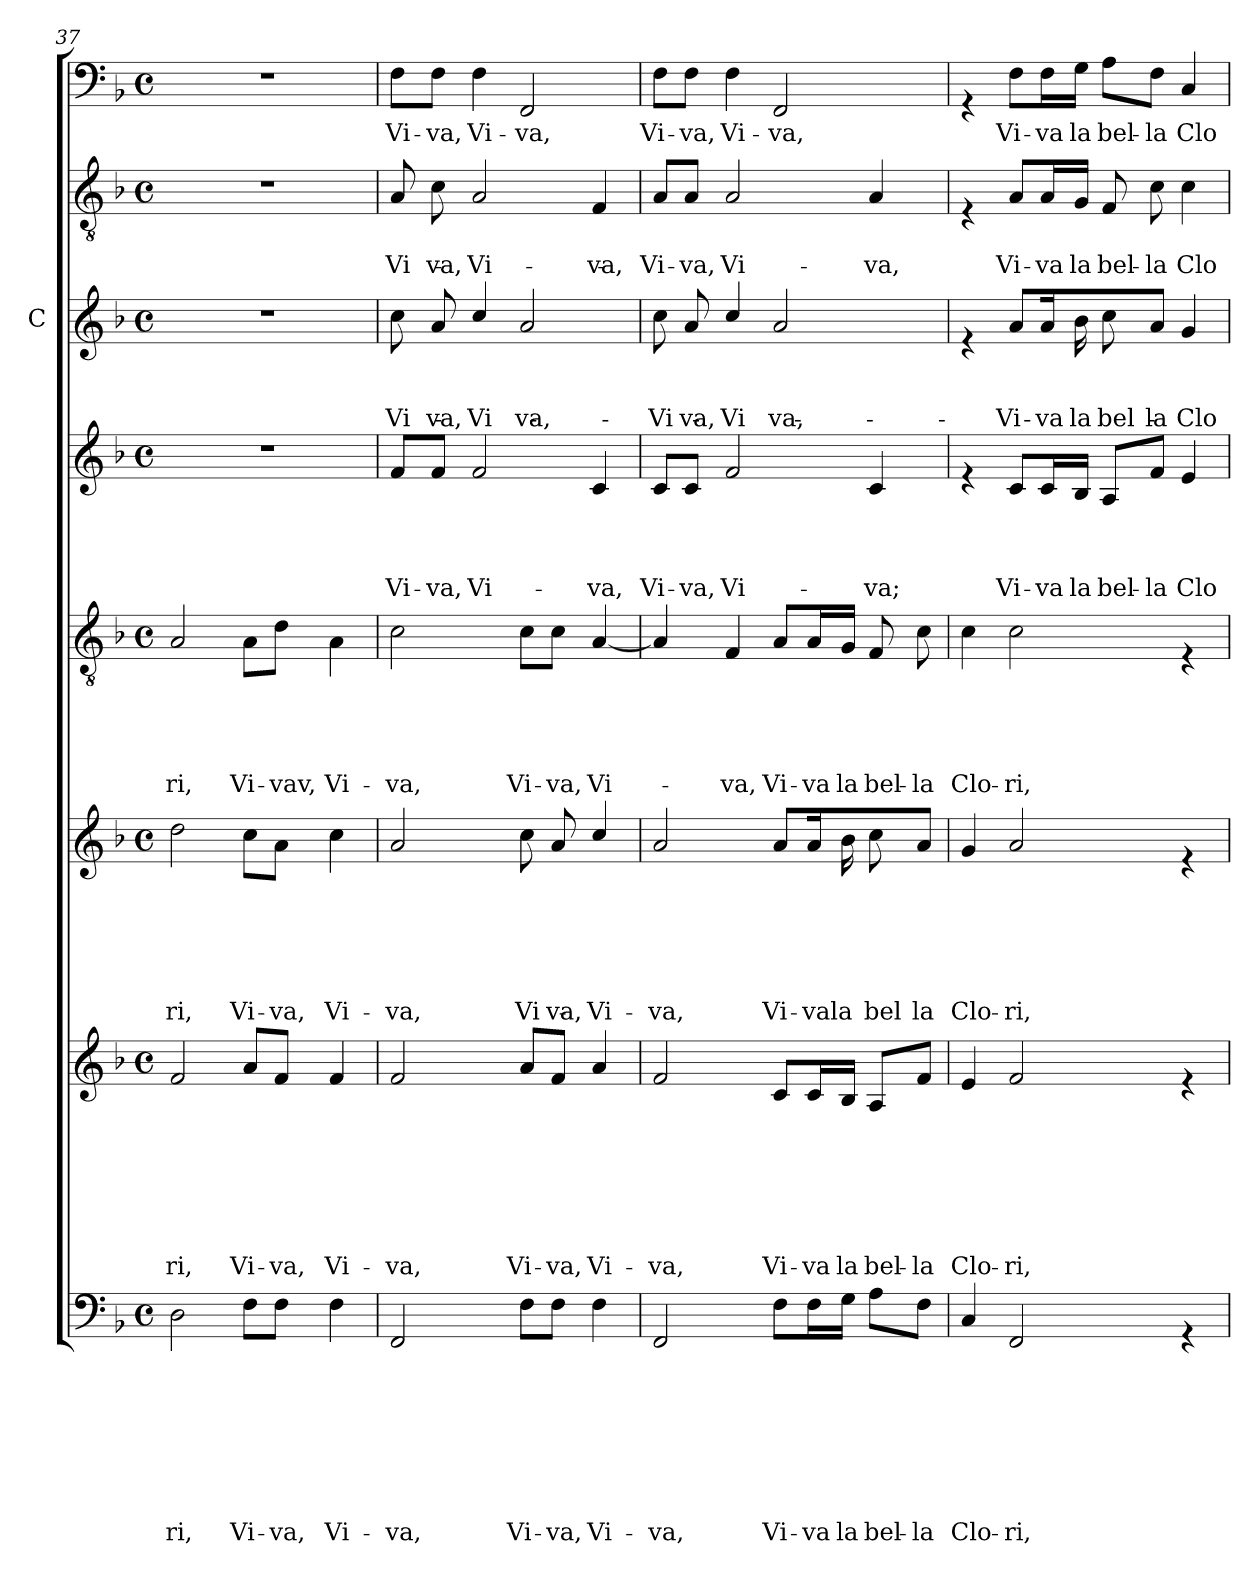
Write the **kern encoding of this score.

**kern	**text	**text	**text	**text	**text	**text	**text	**text	**kern	**text	**text	**text	**text	**text	**text	**text	**kern	**text	**text	**text	**text	**text	**text	**kern	**text	**text	**text	**text	**text	**kern	**text	**text	**text	**text	**kern	**text	**text	**text	**kern	**text	**text	**kern	**text
*part8	*part8	*part8	*part8	*part8	*part8	*part8	*part8	*part8	*part7	*part7	*part7	*part7	*part7	*part7	*part7	*part7	*part6	*part6	*part6	*part6	*part6	*part6	*part6	*part5	*part5	*part5	*part5	*part5	*part5	*part4	*part4	*part4	*part4	*part4	*part3	*part3	*part3	*part3	*part2	*part2	*part2	*part1	*part1
*staff8	*staff8	*staff8	*staff8	*staff8	*staff8	*staff8	*staff8	*staff8	*staff7	*staff7	*staff7	*staff7	*staff7	*staff7	*staff7	*staff7	*staff6	*staff6	*staff6	*staff6	*staff6	*staff6	*staff6	*staff5	*staff5	*staff5	*staff5	*staff5	*staff5	*staff4	*staff4	*staff4	*staff4	*staff4	*staff3	*staff3	*staff3	*staff3	*staff2	*staff2	*staff2	*staff1	*staff1
*	*	*	*	*	*	*	*	*	*	*	*	*	*	*	*	*	*	*	*	*	*	*	*	*	*	*	*	*	*	*	*	*	*	*	*I"C	*	*	*	*	*	*	*	*
*clefF4	*	*	*	*	*	*	*	*	*clefG2	*	*	*	*	*	*	*	*clefG2	*	*	*	*	*	*	*clefGv2	*	*	*	*	*	*clefG2	*	*	*	*	*clefG2	*	*	*	*clefGv2	*	*	*clefF4	*
*k[b-]	*	*	*	*	*	*	*	*	*k[b-]	*	*	*	*	*	*	*	*k[b-]	*	*	*	*	*	*	*k[b-]	*	*	*	*	*	*k[b-]	*	*	*	*	*k[b-]	*	*	*	*k[b-]	*	*	*k[b-]	*
*F:	*	*	*	*	*	*	*	*	*F:	*	*	*	*	*	*	*	*F:	*	*	*	*	*	*	*F:	*	*	*	*	*	*F:	*	*	*	*	*F:	*	*	*	*F:	*	*	*F:	*
*M4/4	*	*	*	*	*	*	*	*	*M4/4	*	*	*	*	*	*	*	*M4/4	*	*	*	*	*	*	*M4/4	*	*	*	*	*	*M4/4	*	*	*	*	*M4/4	*	*	*	*M4/4	*	*	*M4/4	*
*met(c)	*	*	*	*	*	*	*	*	*met(c)	*	*	*	*	*	*	*	*met(c)	*	*	*	*	*	*	*met(c)	*	*	*	*	*	*met(c)	*	*	*	*	*met(c)	*	*	*	*met(c)	*	*	*met(c)	*
=37	=37	=37	=37	=37	=37	=37	=37	=37	=37	=37	=37	=37	=37	=37	=37	=37	=37	=37	=37	=37	=37	=37	=37	=37	=37	=37	=37	=37	=37	=37	=37	=37	=37	=37	=37	=37	=37	=37	=37	=37	=37	=37	=37
!	!	!	!	!	!	!	!	!LO:LY:b	!	!	!	!	!	!	!	!LO:LY:b	!	!	!	!	!	!	!LO:LY:b	!	!	!	!	!	!LO:LY:b	!	!	!	!	!	!	!	!	!	!	!	!	!	!
2D\	.	.	.	.	.	.	.	-ri,	2f/	.	.	.	.	.	.	-ri,	2dd\	.	.	.	.	.	-ri,	2A/	.	.	.	.	-ri,	1r	.	.	.	.	1r	.	.	.	1r	.	.	1r	.
!	!	!	!	!	!	!	!	!LO:LY:b	!	!	!	!	!	!	!	!LO:LY:b	!	!	!	!	!	!	!LO:LY:b	!	!	!	!	!	!LO:LY:b	!	!	!	!	!	!	!	!	!	!	!	!	!	!
8F\L	.	.	.	.	.	.	.	Vi-	8a/L	.	.	.	.	.	.	Vi-	8cc\L	.	.	.	.	.	Vi-	8A\L	.	.	.	.	Vi-	.	.	.	.	.	.	.	.	.	.	.	.	.	.
!	!	!	!	!	!	!	!	!LO:LY:b	!	!	!	!	!	!	!	!LO:LY:b	!	!	!	!	!	!	!LO:LY:b	!	!	!	!	!	!LO:LY:b	!	!	!	!	!	!	!	!	!	!	!	!	!	!
8F\J	.	.	.	.	.	.	.	-va,	8f/J	.	.	.	.	.	.	-va,	8a\J	.	.	.	.	.	-va,	8d\J	.	.	.	.	-vav,	.	.	.	.	.	.	.	.	.	.	.	.	.	.
!	!	!	!	!	!	!	!	!LO:LY:b	!	!	!	!	!	!	!	!LO:LY:b	!	!	!	!	!	!	!LO:LY:b	!	!	!	!	!	!LO:LY:b	!	!	!	!	!	!	!	!	!	!	!	!	!	!
4F\	.	.	.	.	.	.	.	Vi-	4f/	.	.	.	.	.	.	Vi-	4cc\	.	.	.	.	.	Vi-	4A\	.	.	.	.	Vi-	.	.	.	.	.	.	.	.	.	.	.	.	.	.
=38	=38	=38	=38	=38	=38	=38	=38	=38	=38	=38	=38	=38	=38	=38	=38	=38	=38	=38	=38	=38	=38	=38	=38	=38	=38	=38	=38	=38	=38	=38	=38	=38	=38	=38	=38	=38	=38	=38	=38	=38	=38	=38	=38
!	!	!	!	!	!	!	!	!LO:LY:b	!	!	!	!	!	!	!	!LO:LY:b	!	!	!	!	!	!	!LO:LY:b	!	!	!	!	!	!LO:LY:b	!	!	!	!	!LO:LY:b	!	!	!	!LO:LY:b	!	!	!LO:LY:b	!	!LO:LY:b
*	*	*	*	*	*	*	*	*	*	*	*	*	*	*	*	*	*^	*	*	*	*	*	*	*	*	*	*	*	*	*	*	*	*	*	*^	*	*	*	*^	*	*	*	*
2FF/	.	.	.	.	.	.	.	-va,	2f/	.	.	.	.	.	.	-va,	2a/	2ryy	.	.	.	.	.	-va,	2c\	.	.	.	.	-va,	8f/L	.	.	.	Vi-	8cc\	8ryy	.	.	Vi-	8A/	8ryy	.	Vi-	8F\L	Vi-
!	!	!	!	!	!	!	!	!	!	!	!	!	!	!	!	!	!	!	!	!	!	!	!	!	!	!	!	!	!	!	!	!	!	!	!LO:LY:b	!	!	!	!	!LO:LY:b	!	!	!	!LO:LY:b	!	!LO:LY:b
.	.	.	.	.	.	.	.	.	.	.	.	.	.	.	.	.	.	.	.	.	.	.	.	.	.	.	.	.	.	.	8f/J	.	.	.	-va,	8ryy	8a/	.	.	-va,	8ryy	8c\	.	-va,	8F\J	-va,
!	!	!	!	!	!	!	!	!	!	!	!	!	!	!	!	!	!	!	!	!	!	!	!	!	!	!	!	!	!	!	!	!	!	!	!LO:LY:b	!	!	!	!	!LO:LY:b	!	!	!	!LO:LY:b	!	!LO:LY:b
.	.	.	.	.	.	.	.	.	.	.	.	.	.	.	.	.	.	.	.	.	.	.	.	.	.	.	.	.	.	.	2f/	.	.	.	Vi-	4cc/	4ryy	.	.	-Vi-	2A/	2ryy	.	-Vi-	4F\	Vi-
!	!	!	!	!	!	!	!	!LO:LY:b	!	!	!	!	!	!	!	!LO:LY:b	!	!	!	!	!	!	!	!LO:LY:b	!	!	!	!	!	!LO:LY:b	!	!	!	!	!	!	!	!	!	!LO:LY:b	!	!	!	!	!	!LO:LY:b
8F\L	.	.	.	.	.	.	.	Vi-	8a/L	.	.	.	.	.	.	Vi-	8cc\	8ryy	.	.	.	.	.	Vi-	8c\L	.	.	.	.	Vi-	.	.	.	.	.	2ryy	2a/	.	.	va,	.	.	.	.	2FF/	-va,
!	!	!	!	!	!	!	!	!LO:LY:b	!	!	!	!	!	!	!	!LO:LY:b	!	!	!	!	!	!	!	!LO:LY:b	!	!	!	!	!	!LO:LY:b	!	!	!	!	!	!	!	!	!	!	!	!	!	!	!	!
8F\J	.	.	.	.	.	.	.	-va,	8f/J	.	.	.	.	.	.	-va,	8ryy	8a/	.	.	.	.	.	-va,	8c\J	.	.	.	.	-va,	.	.	.	.	.	.	.	.	.	.	.	.	.	.	.	.
!	!	!	!	!	!	!	!	!LO:LY:b	!	!	!	!	!	!	!	!LO:LY:b	!	!	!	!	!	!	!	!LO:LY:b	!	!	!	!	!	!LO:LY:b	!	!	!	!	!LO:LY:b	!	!	!	!	!	!	!	!	!LO:LY:b	!	!
4F\	.	.	.	.	.	.	.	Vi-	4a/	.	.	.	.	.	.	Vi-	4cc/	4ryy	.	.	.	.	.	-Vi-	[<4A/	.	.	.	.	Vi-	4c/	.	.	.	-va,	.	.	.	.	.	4ryy	4F/	.	va,	.	.
=39	=39	=39	=39	=39	=39	=39	=39	=39	=39	=39	=39	=39	=39	=39	=39	=39	=39	=39	=39	=39	=39	=39	=39	=39	=39	=39	=39	=39	=39	=39	=39	=39	=39	=39	=39	=39	=39	=39	=39	=39	=39	=39	=39	=39	=39	=39
!	!	!	!	!	!	!	!	!LO:LY:b	!	!	!	!	!	!	!	!LO:LY:b	!	!	!	!	!	!	!	!LO:LY:b	!	!	!	!	!	!	!	!	!	!	!LO:LY:b	!	!	!	!	!LO:LY:b	!	!	!	!LO:LY:b	!	!LO:LY:b
*	*	*	*	*	*	*	*	*	*	*	*	*	*	*	*	*	*	*	*	*	*	*	*	*	*	*	*	*	*	*	*	*	*	*	*	*	*	*	*	*	*v	*v	*	*	*	*
2FF/	.	.	.	.	.	.	.	-va,	2f/	.	.	.	.	.	.	-va,	2a/	2ryy	.	.	.	.	.	va,	4A/]	.	.	.	.	.	8c/L	.	.	.	Vi-	8cc\	8ryy	.	.	Vi-	8A/L	.	Vi-	8F\L	Vi-
!	!	!	!	!	!	!	!	!	!	!	!	!	!	!	!	!	!	!	!	!	!	!	!	!	!	!	!	!	!	!	!	!	!	!	!LO:LY:b	!	!	!	!	!LO:LY:b	!	!	!LO:LY:b	!	!LO:LY:b
.	.	.	.	.	.	.	.	.	.	.	.	.	.	.	.	.	.	.	.	.	.	.	.	.	.	.	.	.	.	.	8c/J	.	.	.	-va,	8ryy	8a/	.	.	-va,	8A/J	.	-va,	8F\J	-va,
!	!	!	!	!	!	!	!	!	!	!	!	!	!	!	!	!	!	!	!	!	!	!	!	!	!	!	!	!	!	!LO:LY:b	!	!	!	!	!LO:LY:b	!	!	!	!	!LO:LY:b	!	!	!LO:LY:b	!	!LO:LY:b
.	.	.	.	.	.	.	.	.	.	.	.	.	.	.	.	.	.	.	.	.	.	.	.	.	4F/	.	.	.	.	-va,	2f/	.	.	.	Vi-	4cc/	4ryy	.	.	-Vi-	2A/	.	Vi-	4F\	Vi-
!	!	!	!	!	!	!	!	!LO:LY:b	!	!	!	!	!	!	!	!LO:LY:b	!	!	!	!	!	!	!	!LO:LY:b	!	!	!	!	!	!LO:LY:b	!	!	!	!	!	!	!	!	!	!LO:LY:b	!	!	!	!	!LO:LY:b
8F\L	.	.	.	.	.	.	.	Vi-	8c/L	.	.	.	.	.	.	Vi-	8a/L	8.ryy	.	.	.	.	.	Vi-	8A/L	.	.	.	.	Vi-	.	.	.	.	.	2ryy	2a/	.	.	va,	.	.	.	2FF/	-va,
!	!	!	!	!	!	!	!	!LO:LY:b	!	!	!	!	!	!	!	!LO:LY:b	!	!	!	!	!	!	!	!LO:LY:b	!	!	!	!	!	!LO:LY:b	!	!	!	!	!	!	!	!	!	!	!	!	!	!	!
16F\L	.	.	.	.	.	.	.	-va	16c/L	.	.	.	.	.	.	-va	16a/k	.	.	.	.	.	.	-vala	16A/L	.	.	.	.	-va	.	.	.	.	.	.	.	.	.	.	.	.	.	.	.
!	!	!	!	!	!	!	!	!LO:LY:b	!	!	!	!	!	!	!	!LO:LY:b	!	!	!	!	!	!	!	!	!	!	!	!	!	!LO:LY:b	!	!	!	!	!	!	!	!	!	!	!	!	!	!	!
16G\JJ	.	.	.	.	.	.	.	la	16B-/JJ	.	.	.	.	.	.	la	8.ryy	16b-\	.	.	.	.	.	.	16G/JJ	.	.	.	.	la	.	.	.	.	.	.	.	.	.	.	.	.	.	.	.
!	!	!	!	!	!	!	!	!LO:LY:b	!	!	!	!	!	!	!	!LO:LY:b	!	!	!	!	!	!	!	!LO:LY:b	!	!	!	!	!	!LO:LY:b	!	!	!	!	!LO:LY:b	!	!	!	!	!	!	!	!LO:LY:b	!	!
8A\L	.	.	.	.	.	.	.	bel-	8A/L	.	.	.	.	.	.	bel-	.	8cc\	.	.	.	.	.	bel-	8F/	.	.	.	.	bel-	4c/	.	.	.	-va;	.	.	.	.	.	4A/	.	-va,	.	.
!	!	!	!	!	!	!	!	!LO:LY:b	!	!	!	!	!	!	!	!LO:LY:b	!	!	!	!	!	!	!	!LO:LY:b	!	!	!	!	!	!LO:LY:b	!	!	!	!	!	!	!	!	!	!	!	!	!	!	!
8F\J	.	.	.	.	.	.	.	-la	8f/J	.	.	.	.	.	.	-la	8a/J	8ryy	.	.	.	.	.	la	8c\	.	.	.	.	-la	.	.	.	.	.	.	.	.	.	.	.	.	.	.	.
!!LO:PB:g=z
=40	=40	=40	=40	=40	=40	=40	=40	=40	=40	=40	=40	=40	=40	=40	=40	=40	=40	=40	=40	=40	=40	=40	=40	=40	=40	=40	=40	=40	=40	=40	=40	=40	=40	=40	=40	=40	=40	=40	=40	=40	=40	=40	=40	=40	=40
!	!	!	!	!	!	!	!	!LO:LY:b	!	!	!	!	!	!	!	!LO:LY:b	!	!	!	!	!	!	!	!LO:LY:b	!	!	!	!	!	!LO:LY:b	!	!	!	!	!	!	!	!	!	!	!	!	!	!	!
*	*	*	*	*	*	*	*	*	*	*	*	*	*	*	*	*	*v	*v	*	*	*	*	*	*	*	*	*	*	*	*	*	*	*	*	*	*	*	*	*	*	*	*	*	*	*
4C/	.	.	.	.	.	.	.	Clo-	4e/	.	.	.	.	.	.	Clo-	4g/	.	.	.	.	.	-Clo-	4c\	.	.	.	.	Clo-	4re	.	.	.	.	4re	4..ryy	.	.	.	4rE	.	.	4rGG	.
!	!	!	!	!	!	!	!	!LO:LY:b	!	!	!	!	!	!	!	!LO:LY:b	!	!	!	!	!	!	!LO:LY:b	!	!	!	!	!	!LO:LY:b	!	!	!	!	!LO:LY:b	!	!	!	!	!LO:LY:b	!	!	!LO:LY:b	!	!LO:LY:b
2FF/	.	.	.	.	.	.	.	-ri,	2f/	.	.	.	.	.	.	-ri,	2a/	.	.	.	.	.	-ri,	2c\	.	.	.	.	-ri,	8c/L	.	.	.	Vi-	8a/L	.	.	.	Vi-	8A/L	.	Vi-	8F\L	Vi-
!	!	!	!	!	!	!	!	!	!	!	!	!	!	!	!	!	!	!	!	!	!	!	!	!	!	!	!	!	!	!	!	!	!	!LO:LY:b	!	!	!	!	!LO:LY:b	!	!	!LO:LY:b	!	!LO:LY:b
.	.	.	.	.	.	.	.	.	.	.	.	.	.	.	.	.	.	.	.	.	.	.	.	.	.	.	.	.	.	16c/L	.	.	.	-va	16a/k	.	.	.	-va	16A/L	.	-va	16F\L	-va
!	!	!	!	!	!	!	!	!	!	!	!	!	!	!	!	!	!	!	!	!	!	!	!	!	!	!	!	!	!	!	!	!	!	!LO:LY:b	!	!	!	!	!LO:LY:b	!	!	!LO:LY:b	!	!LO:LY:b
.	.	.	.	.	.	.	.	.	.	.	.	.	.	.	.	.	.	.	.	.	.	.	.	.	.	.	.	.	.	16B-/JJ	.	.	.	la	8.ryy	16b-\	.	.	la	16G/JJ	.	la	16G\JJ	la
!	!	!	!	!	!	!	!	!	!	!	!	!	!	!	!	!	!	!	!	!	!	!	!	!	!	!	!	!	!	!	!	!	!	!LO:LY:b	!	!	!	!	!LO:LY:b	!	!	!LO:LY:b	!	!LO:LY:b
.	.	.	.	.	.	.	.	.	.	.	.	.	.	.	.	.	.	.	.	.	.	.	.	.	.	.	.	.	.	8A/L	.	.	.	bel-	.	8cc\	.	.	bel-	8F/	.	bel-	8A\L	bel-
!	!	!	!	!	!	!	!	!	!	!	!	!	!	!	!	!	!	!	!	!	!	!	!	!	!	!	!	!	!	!	!	!	!	!LO:LY:b	!	!	!	!	!LO:LY:b	!	!	!LO:LY:b	!	!LO:LY:b
.	.	.	.	.	.	.	.	.	.	.	.	.	.	.	.	.	.	.	.	.	.	.	.	.	.	.	.	.	.	8f/J	.	.	.	-la	8a/J	8ryy	.	.	la	8c\	.	-la	8F\J	-la
!	!	!	!	!	!	!	!	!	!	!	!	!	!	!	!	!	!	!	!	!	!	!	!	!	!	!	!	!	!	!	!	!	!	!LO:LY:b	!	!	!	!	!LO:LY:b	!	!	!LO:LY:b	!	!LO:LY:b
4rGG	.	.	.	.	.	.	.	.	4re	.	.	.	.	.	.	.	4re	.	.	.	.	.	.	4rE	.	.	.	.	.	4e/	.	.	.	Clo-	4ryy	4g/	.	.	-Clo-	4c\	.	Clo-	4C/	Clo-
*	*	*	*	*	*	*	*	*	*	*	*	*	*	*	*	*	*	*	*	*	*	*	*	*	*	*	*	*	*	*	*	*	*	*	*v	*v	*	*	*	*	*	*	*	*
=	=	=	=	=	=	=	=	=	=	=	=	=	=	=	=	=	=	=	=	=	=	=	=	=	=	=	=	=	=	=	=	=	=	=	=	=	=	=	=	=	=	=	=
*-	*-	*-	*-	*-	*-	*-	*-	*-	*-	*-	*-	*-	*-	*-	*-	*-	*-	*-	*-	*-	*-	*-	*-	*-	*-	*-	*-	*-	*-	*-	*-	*-	*-	*-	*-	*-	*-	*-	*-	*-	*-	*-	*-
